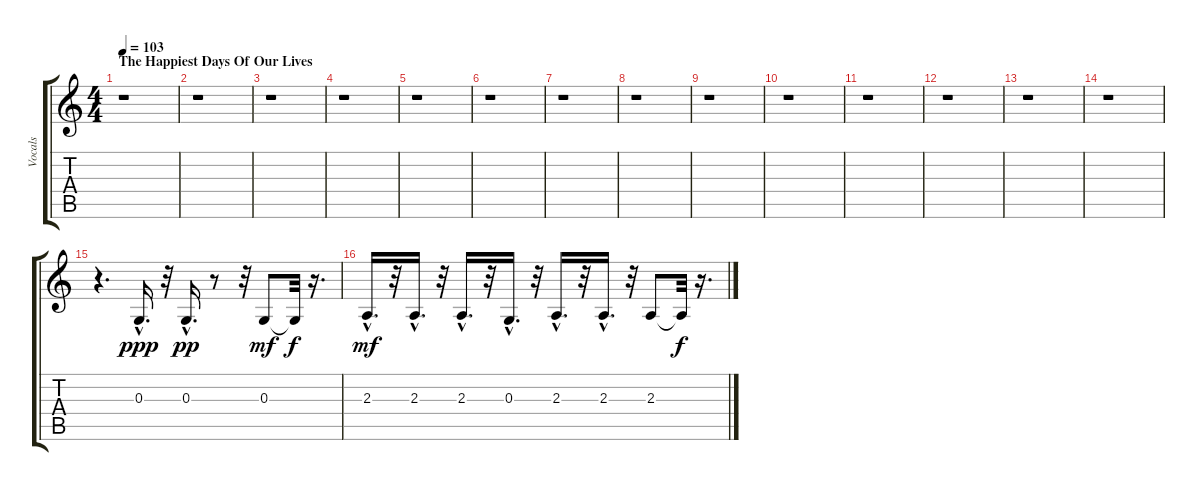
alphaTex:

\track ("Vocals" "Vocals") {instrument stringensemble1}
\staff {score tabs}
\tuning (E4 B3 G3 D3 A2 E2) {hide}
\ts (4 4)
\section ("" "The Happiest Days Of Our Lives")
\tempo 103
\clef g2
\ks c
r.1{dy ppp instrument stringensemble1} |
r.1 |
r.1 |
r.1 |
r.1 |
r.1 |
r.1 |
r.1 |
r.1 |
r.1 |
r.1 |
r.1 |
r.1 |
r.1 |
r.4{d} 0.3{hac}.16{d} r.32 0.3{hac}.16{d dy pp} r.8 r.32 0.3.8{dy mf} 0.3{t}.32{dy f} r.16{d} |
2.3{hac}.16{d dy mf} r.32 2.3{hac}.16{d} r.32 2.3{hac}.16{d} r.32 0.3{hac}.16{d} r.32 2.3{hac}.16{d} r.32 2.3{hac}.16{d} r.32 2.3.8 2.3{t}.32{dy f} r.16{d}
